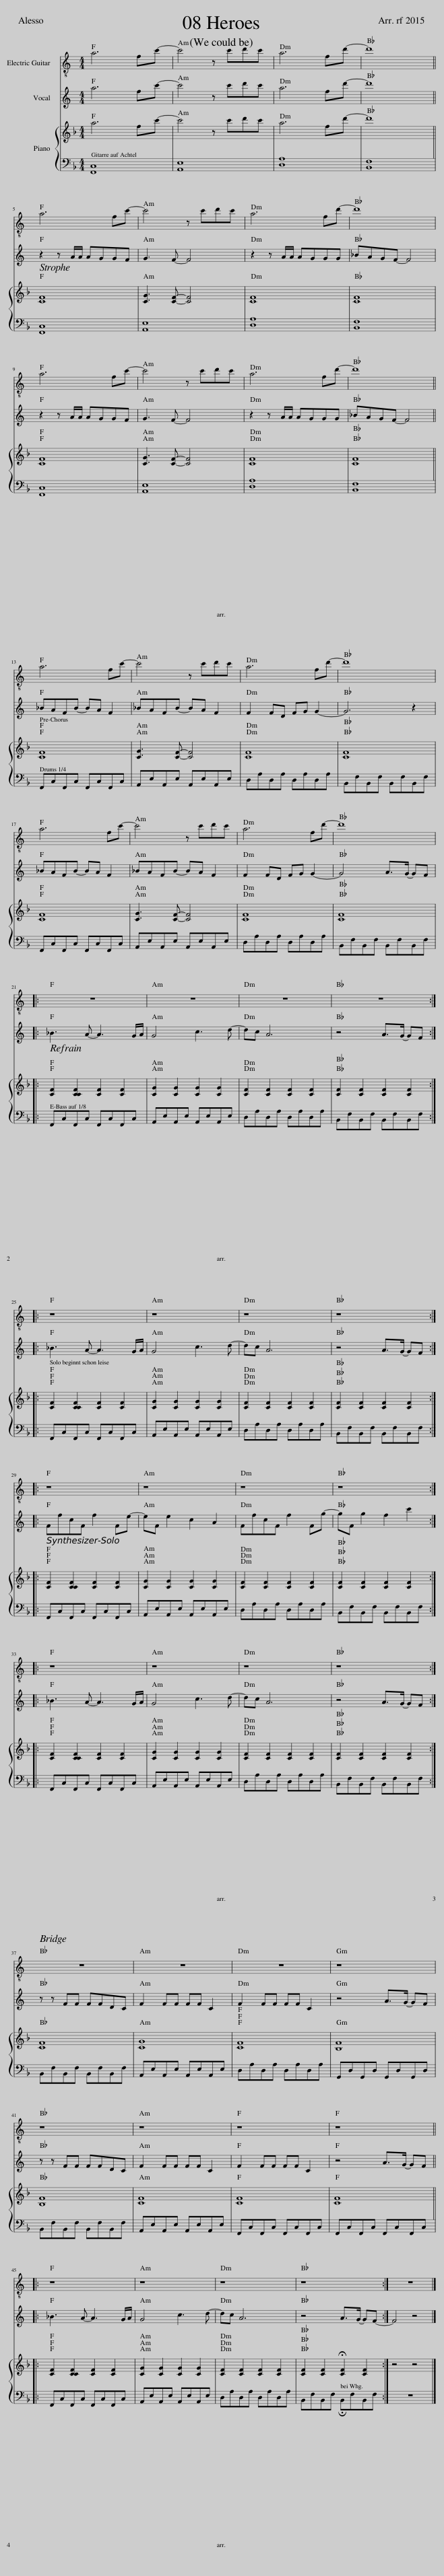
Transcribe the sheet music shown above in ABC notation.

X:1
%%score 1 2 { 3 | 4 }
L:1/8
M:4/4
I:linebreak $
K:C
V:1 treble-8
V:2 treble
V:3 treble
V:4 bass
V:1
 a6 fc'- | c'4 z c'd'c' | a6 fd'- | d'8 ||$ a6 fc'- | %5
 c'4 z c'd'c' | a6 fd'- | d'8 |$ a6 fc'- | c'4 z c'd'c' | %10
 a6 fd'- | d'8 ||$ a6 fc'- | c'4 z c'd'c' | a6 fd'- | %15
 d'8 |$ a6 fc'- | c'4 z c'd'c' | a6 fd'- | d'8 |:$ %20
 z8 | z8 | z8 | z8 ::$ z8 | %25
 z8 | z8 | z8 ::$ z8 | z8 | %30
 z8 | z8!D.S.! ::$ z8 | z8 | z8 | %35
 z8 :|$ z8 | z8 | z8 | z8 |$ %40
 z8 | z8 | z8 | z8 |:$ z8 | %45
 z8 | z8 | z8 :| z8 |] %49
V:2
 a6 fc'- | c'4 z c'd'c' | a6 fd'- | d'8 ||$ z2 z A/A/ AGGF | %5
 G3 F- F4 | z2 z A/A/ AGGG | _BAGF- F4 |$ z2 z A/A/ AGGF | G3 F- F4 | %10
 z2 z A/A/ AGGG | _BAGF- F4 ||$ _BAFB- BA F2 | _BAFB- BA F2 | F2 FD FG G2- | %15
 G6 z2 |$ _BAFB- BA F2 | _BAFB- BA F2 | F2 FD FG G2- | G4 A>G- GF |:$ %20
 _B3 A- A3 G/A/ | G4 c3 d- | dc A6 | z4 A>G- GF ::$ _B3 A- A3 G/A/ | %25
 G4 c3 d- | dc A6 | z4 A>G- GF ::$ FfcF f2 Fe- | eF e2 c2 A2 | %30
 FfcF f2 Fg- | gF g2 f2 c'2 ::$ _B3 A- A3 G/A/ | G4 c3 d- | dc A6 | %35
 z4 A>G- GF :|$ z z FF FFDC | F2 FF FF C2 | F2 FF FF C2 | z4 A>G- GF |$ %40
 z z FF FFDC | F2 FF FF C2 | F2 FF FF C2 | z4 A>G- GF |:$ _B3 A- A3 G/A/ | %45
 G4 c3 d- | dc A6 | z4 A>G- GF- :| F4 z4 |] %49
V:3
[K:F] a6 fc'- | c'4 z c'd'c' | a6 fd'- | d'8 ||$ [CF]8 | %5
 [CG]3 [CF]- [CF]4 | [CF]8 | [CF]8 |$ [CF]8 | [CG]3 [CF]- [CF]4 | %10
 [CF]8 | [CF]8 ||$ [CF]8 | [CG]3 [CF]- [CF]4 | [CF]8 | %15
 [CF]8 |$ [CF]8 | [CG]3 [CF]- [CF]4 | [CF]8 | [CF]8 |:$ %20
 [CF]2 [CCF]2 [CF]2 [CF]2 | [CG]2 [CG]2 [CG]2 [CG]2 | [CF]2 [CF]2 [CF]2 [CF]2 | [CF]2 [CF]2 [CF]2 [CF]2 ::$ [CF]2 [CCF]2 [CF]2 [CF]2 | %25
 [CG]2 [CG]2 [CG]2 [CG]2 | [CF]2 [CF]2 [CF]2 [CF]2 | [CF]2 [CF]2 [CF]2 [CF]2 ::$ [CF]2 [CCF]2 [CF]2 [CF]2 | [CG]2 [CG]2 [CG]2 [CG]2 | %30
 [CF]2 [CF]2 [CF]2 [CF]2 | [CF]2 [CF]2 [CF]2 [CF]2 ::$ [CF]2 [CCF]2 [CF]2 [CF]2 | [CG]2 [CG]2 [CG]2 [CG]2 | [CF]2 [CF]2 [CF]2 [CF]2 | %35
 [CF]2 [CF]2 [CF]2 [CF]2 :|$ [CF]8 | [CG]8 | [CF]8 | [B,F]8 |$ %40
 [B,F]8 | [CF]8 | [CF]8 | [CF]8 |:$ [CF]2 [CCF]2 [CF]2 [CF]2 | %45
 [CG]2 [CG]2 [CG]2 [CG]2 | [CF]2 [CF]2 [CF]2 [CF]2 | [CF]2 [CF]2 !fermata![CF]2 [CF]2 :| z4 z4 |] %49
V:4
[K:F] [F,,C,]8 | [A,,E,]8 | [D,A,]8 | [B,,F,]8 ||$ [F,,C,]8 | %5
 [A,,E,]8 | [D,A,]8 | [B,,F,]8 |$ [F,,C,]8 | [A,,E,]8 | %10
 [D,A,]8 | [B,,F,]8 ||$ F,,C,F,,C, F,,C,F,,C, | A,,E,A,,E, A,,E,A,,E, | D,A,D,A, D,A,D,A, | %15
 B,,F,B,,F, B,,F,B,,F, |$ F,,C,F,,C, F,,C,F,,C, | A,,E,A,,E, A,,E,A,,E, | D,A,D,A, D,A,D,A, | B,,F,B,,F, B,,F,B,,F, |:$ %20
 F,,C,F,,C, F,,C,F,,C, | A,,E,A,,E, A,,E,A,,E, | D,A,D,A, D,A,D,A, | B,,F,B,,F, B,,F,B,,F, ::$ F,,C,F,,C, F,,C,F,,C, | %25
 A,,E,A,,E, A,,E,A,,E, | D,A,D,A, D,A,D,A, | B,,F,B,,F, B,,F,B,,F, ::$ F,,C,F,,C, F,,C,F,,C, | A,,E,A,,E, A,,E,A,,E, | %30
 D,A,D,A, D,A,D,A, | B,,F,B,,F, B,,F,B,,F, ::$ F,,C,F,,C, F,,C,F,,C, | A,,E,A,,E, A,,E,A,,E, | D,A,D,A, D,A,D,A, | %35
 B,,F,B,,F, B,,F,B,,F, :|$ B,,F,B,,F, B,,F,B,,F, | A,,E,A,,E, A,,E,A,,E, | D,A,D,A, D,A,D,A, | G,,D,G,,D, G,,D,G,,D, |$ %40
 B,,F,B,,F, B,,F,B,,F, | A,,E,A,,E, A,,E,A,,E, | F,,C,F,,C, F,,C,F,,C, | F,,C,F,,C, F,,C,F,,C, |:$ F,,C,F,,C, F,,C,F,,C, | %45
 A,,E,A,,E, A,,E,A,,E, | D,A,D,A, D,A,D,A, | B,,F,B,,F, !fermata!B,,F,B,,F, :| z8 |] %49
